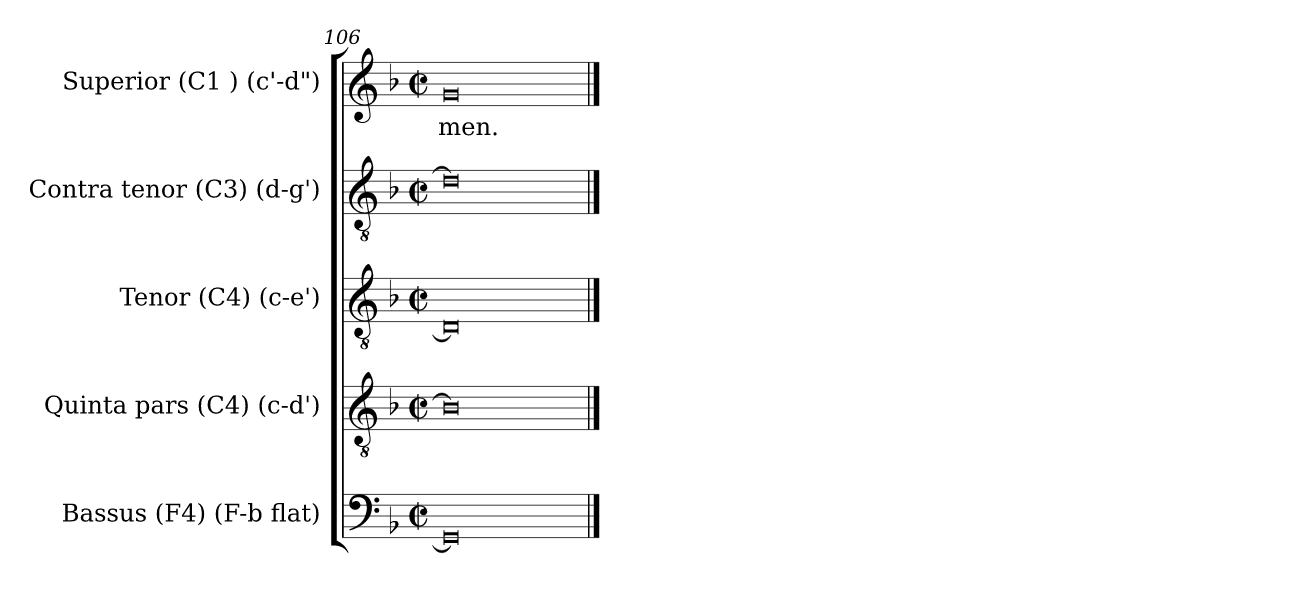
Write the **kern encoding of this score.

**kern	**text	**kern	**text	**kern	**text	**kern	**text	**kern	**text
*part5	*part5	*part4	*part4	*part3	*part3	*part2	*part2	*part1	*part1
*staff5	*staff5	*staff4	*staff4	*staff3	*staff3	*staff2	*staff2	*staff1	*staff1
*I"Bassus (F4)  (F-b flat)	*	*I"Quinta pars (C4)  (c-d')	*	*I"Tenor (C4)  (c-e')	*	*I"Contra tenor (C3)  (d-g')	*	*I"Superior (C1 )  (c'-d")	*
*clefF4	*	*clefGv2	*	*clefGv2	*	*clefGv2	*	*clefG2	*
*k[b-]	*	*k[b-]	*	*k[b-]	*	*k[b-]	*	*k[b-]	*
*F:	*	*F:	*	*F:	*	*F:	*	*F:	*
*M2/2	*	*M2/2	*	*M2/2	*	*M2/2	*	*M2/2	*
*met(c|)	*	*met(c|)	*	*met(c|)	*	*met(c|)	*	*met(c|)	*
=106	=106	=106	=106	=106	=106	=106	=106	=106	=106
!	!LO:LY:b:cj	!	!LO:LY:b:cj	!	!LO:LY:b:cj	!	!LO:LY:b:cj	!	!LO:LY:b:cj
0GG]	.	0B-]	.	0D]	.	0d]	.	0g	-men.
==	==	==	==	==	==	==	==	==	==
*-	*-	*-	*-	*-	*-	*-	*-	*-	*-
